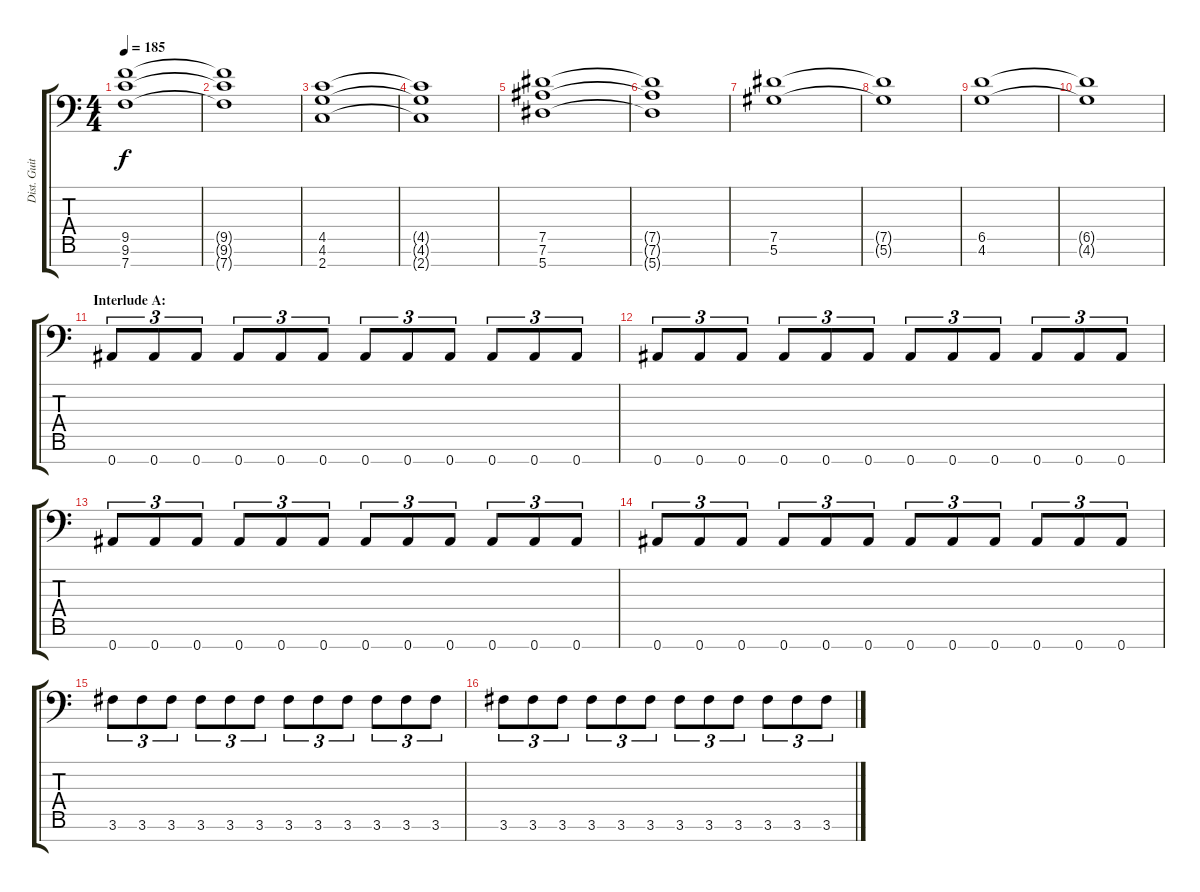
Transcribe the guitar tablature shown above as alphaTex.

\track ("Dist. Guitar 2" "Dist. Guit") {instrument distortionguitar}
\staff {score tabs}
\tuning (Eb4 Bb3 Gb3 Db3 Ab2 Eb2 Bb1) {hide}
\ts (4 4)
\tempo 185
\clef f4
\ks c
(9.5 9.6 7.7).1{dy f} |
(9.5{t} 9.6{t} 7.7{t}).1 |
(4.5 4.6 2.7).1 |
(4.5{t} 4.6{t} 2.7{t}).1 |
(7.5 7.6 5.7).1 |
(7.5{t} 7.6{t} 5.7{t}).1 |
(7.5 5.6).1 |
(7.5{t} 5.6{t}).1 |
(6.5 4.6).1 |
(6.5{t} 4.6{t}).1 |
\section ("" "Interlude A:")
0.7.8{tu (3 2)} 0.7.8{tu (3 2)} 0.7.8{tu (3 2)} 0.7.8{tu (3 2)} 0.7.8{tu (3 2)} 0.7.8{tu (3 2)} 0.7.8{tu (3 2)} 0.7.8{tu (3 2)} 0.7.8{tu (3 2)} 0.7.8{tu (3 2)} 0.7.8{tu (3 2)} 0.7.8{tu (3 2)} |
0.7.8{tu (3 2)} 0.7.8{tu (3 2)} 0.7.8{tu (3 2)} 0.7.8{tu (3 2)} 0.7.8{tu (3 2)} 0.7.8{tu (3 2)} 0.7.8{tu (3 2)} 0.7.8{tu (3 2)} 0.7.8{tu (3 2)} 0.7.8{tu (3 2)} 0.7.8{tu (3 2)} 0.7.8{tu (3 2)} |
0.7.8{tu (3 2)} 0.7.8{tu (3 2)} 0.7.8{tu (3 2)} 0.7.8{tu (3 2)} 0.7.8{tu (3 2)} 0.7.8{tu (3 2)} 0.7.8{tu (3 2)} 0.7.8{tu (3 2)} 0.7.8{tu (3 2)} 0.7.8{tu (3 2)} 0.7.8{tu (3 2)} 0.7.8{tu (3 2)} |
0.7.8{tu (3 2)} 0.7.8{tu (3 2)} 0.7.8{tu (3 2)} 0.7.8{tu (3 2)} 0.7.8{tu (3 2)} 0.7.8{tu (3 2)} 0.7.8{tu (3 2)} 0.7.8{tu (3 2)} 0.7.8{tu (3 2)} 0.7.8{tu (3 2)} 0.7.8{tu (3 2)} 0.7.8{tu (3 2)} |
3.6.8{tu (3 2)} 3.6.8{tu (3 2)} 3.6.8{tu (3 2)} 3.6.8{tu (3 2)} 3.6.8{tu (3 2)} 3.6.8{tu (3 2)} 3.6.8{tu (3 2)} 3.6.8{tu (3 2)} 3.6.8{tu (3 2)} 3.6.8{tu (3 2)} 3.6.8{tu (3 2)} 3.6.8{tu (3 2)} |
3.6.8{tu (3 2)} 3.6.8{tu (3 2)} 3.6.8{tu (3 2)} 3.6.8{tu (3 2)} 3.6.8{tu (3 2)} 3.6.8{tu (3 2)} 3.6.8{tu (3 2)} 3.6.8{tu (3 2)} 3.6.8{tu (3 2)} 3.6.8{tu (3 2)} 3.6.8{tu (3 2)} 3.6.8{tu (3 2)}
